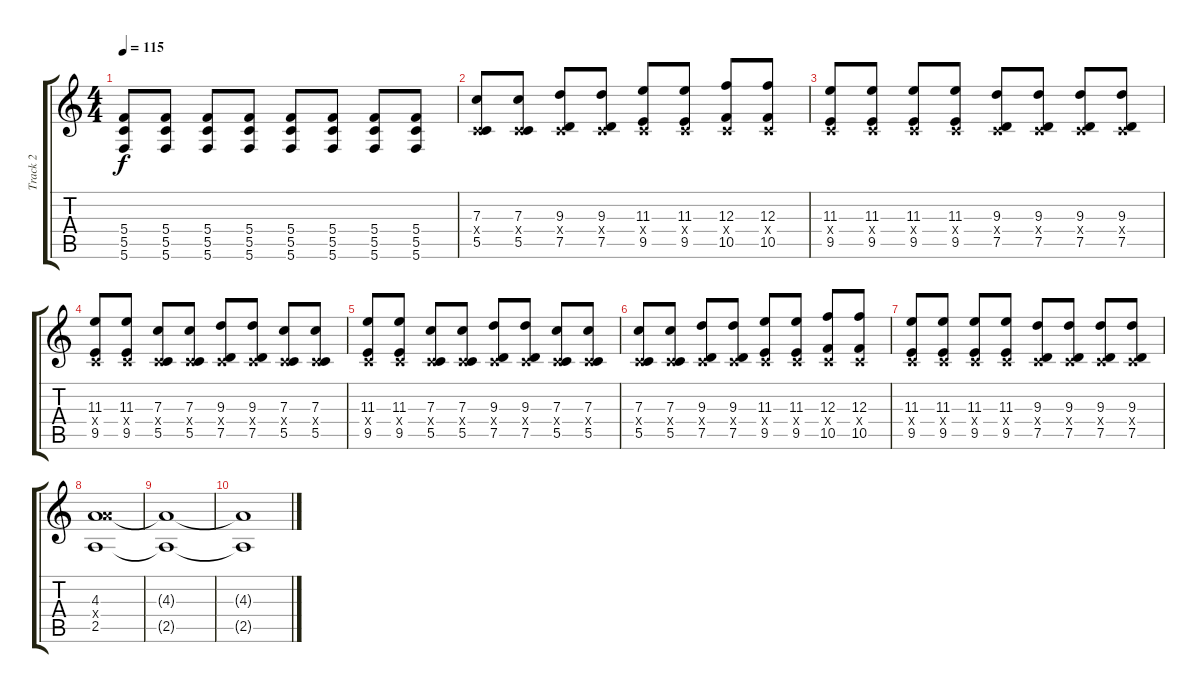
\track ("Track 2" "Track 2") {instrument overdrivenguitar}
\staff {score tabs}
\tuning (D4 A3 F3 C3 G2 C2) {hide}
\ts (4 4)
\tempo 115
\clef g2
\ks c
(5.4 5.5 5.6).8{dy f} (5.4 5.5 5.6).8 (5.4 5.5 5.6).8 (5.4 5.5 5.6).8 (5.4 5.5 5.6).8 (5.4 5.5 5.6).8 (5.4 5.5 5.6).8 (5.4 5.5 5.6).8 |
(7.3 0.4{x} 5.5).8 (7.3 0.4{x} 5.5).8 (9.3 0.4{x} 7.5).8 (9.3 0.4{x} 7.5).8 (11.3 0.4{x} 9.5).8 (11.3 0.4{x} 9.5).8 (12.3 0.4{x} 10.5).8 (12.3 0.4{x} 10.5).8 |
(11.3 0.4{x} 9.5).8 (11.3 0.4{x} 9.5).8 (11.3 0.4{x} 9.5).8 (11.3 0.4{x} 9.5).8 (9.3 0.4{x} 7.5).8 (9.3 0.4{x} 7.5).8 (9.3 0.4{x} 7.5).8 (9.3 0.4{x} 7.5).8 |
(11.3 0.4{x} 9.5).8 (11.3 0.4{x} 9.5).8 (7.3 0.4{x} 5.5).8 (7.3 0.4{x} 5.5).8 (9.3 0.4{x} 7.5).8 (9.3 0.4{x} 7.5).8 (7.3 0.4{x} 5.5).8 (7.3 0.4{x} 5.5).8 |
(11.3 0.4{x} 9.5).8 (11.3 0.4{x} 9.5).8 (7.3 0.4{x} 5.5).8 (7.3 0.4{x} 5.5).8 (9.3 0.4{x} 7.5).8 (9.3 0.4{x} 7.5).8 (7.3 0.4{x} 5.5).8 (7.3 0.4{x} 5.5).8 |
(7.3 0.4{x} 5.5).8 (7.3 0.4{x} 5.5).8 (9.3 0.4{x} 7.5).8 (9.3 0.4{x} 7.5).8 (11.3 0.4{x} 9.5).8 (11.3 0.4{x} 9.5).8 (12.3 0.4{x} 10.5).8 (12.3 0.4{x} 10.5).8 |
(11.3 0.4{x} 9.5).8 (11.3 0.4{x} 9.5).8 (11.3 0.4{x} 9.5).8 (11.3 0.4{x} 9.5).8 (9.3 0.4{x} 7.5).8 (9.3 0.4{x} 7.5).8 (9.3 0.4{x} 7.5).8 (9.3 0.4{x} 7.5).8 |
(4.3 9.4{x} 2.5).1 |
(4.3{t} 2.5{t}).1 |
(4.3{t} 2.5{t}).1
